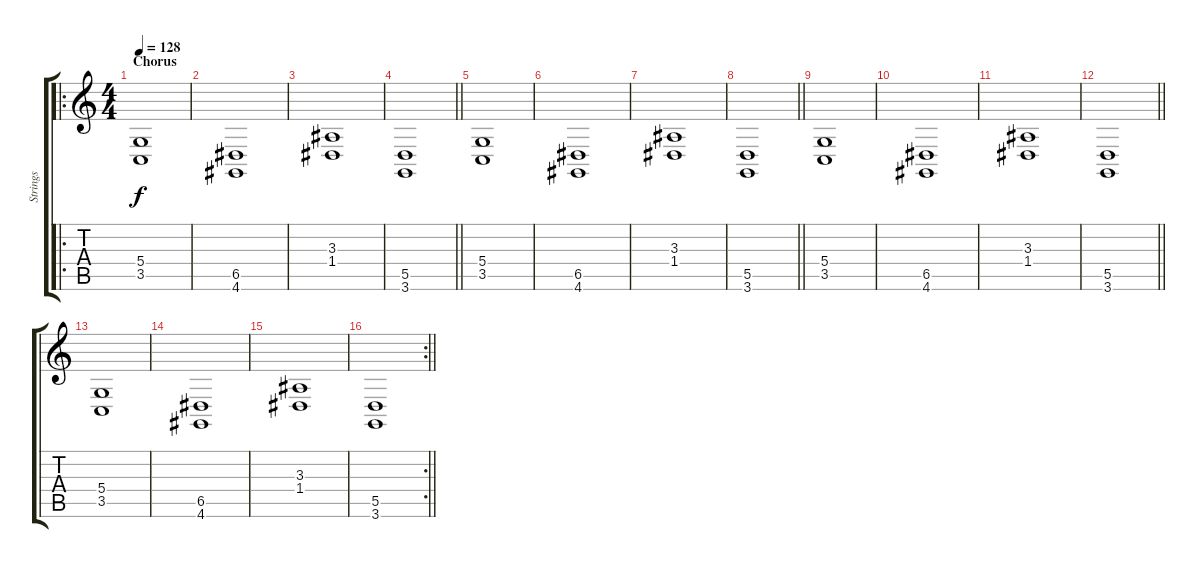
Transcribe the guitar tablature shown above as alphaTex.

\track ("Strings" "Strings") {instrument stringensemble1}
\staff {score tabs}
\tuning (E4 B3 G3 D3 A2 E2) {hide}
\ro
\ts (4 4)
\section ("" "Chorus")
\tempo 128
\clef g2
\ks c
(5.4 3.5).1{dy f} |
(6.5 4.6).1 |
(3.3 1.4).1 |
\barLineRight lightlight
(5.5 3.6).1 |
(5.4 3.5).1 |
(6.5 4.6).1 |
(3.3 1.4).1 |
\barLineRight lightlight
(5.5 3.6).1 |
(5.4 3.5).1 |
(6.5 4.6).1 |
(3.3 1.4).1 |
\barLineRight lightlight
(5.5 3.6).1 |
(5.4 3.5).1 |
(6.5 4.6).1 |
(3.3 1.4).1 |
\rc 2
\barLineRight lightlight
(5.5 3.6).1
